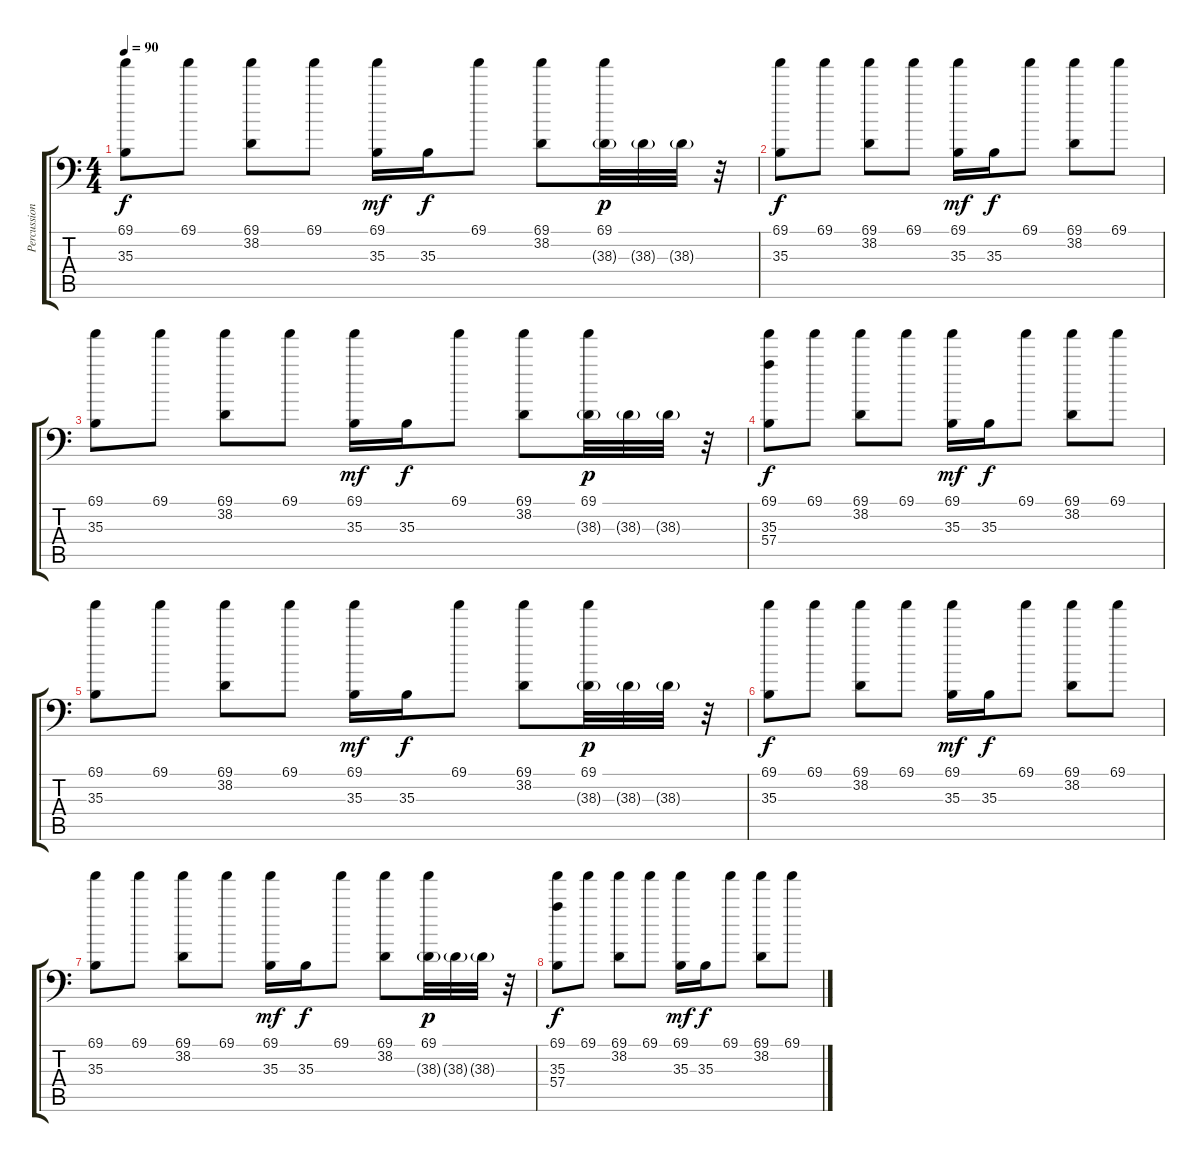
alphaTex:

\track ("Percussion" "Percussion") {instrument acousticgrandpiano}
\staff {score tabs}
\tuning (C-1 C-1 C-1 C-1 C-1 C-1) {hide}
\ts (4 4)
\tempo 90
\clef f4
\ks c
(69.1 35.3).8{dy f} 69.1.8 (69.1 38.2).8 69.1.8 (69.1 35.3).16{dy mf} 35.3.16{dy f} 69.1.8 (69.1 38.2).8 (69.1 38.3{g}).32{dy p} 38.3{g}.32 38.3{g}.32 r.32 |
(69.1 35.3).8{dy f} 69.1.8 (69.1 38.2).8 69.1.8 (69.1 35.3).16{dy mf} 35.3.16{dy f} 69.1.8 (69.1 38.2).8 69.1.8 |
(69.1 35.3).8 69.1.8 (69.1 38.2).8 69.1.8 (69.1 35.3).16{dy mf} 35.3.16{dy f} 69.1.8 (69.1 38.2).8 (69.1 38.3{g}).32{dy p} 38.3{g}.32 38.3{g}.32 r.32 |
(69.1 35.3 57.4).8{dy f} 69.1.8 (69.1 38.2).8 69.1.8 (69.1 35.3).16{dy mf} 35.3.16{dy f} 69.1.8 (69.1 38.2).8 69.1.8 |
(69.1 35.3).8 69.1.8 (69.1 38.2).8 69.1.8 (69.1 35.3).16{dy mf} 35.3.16{dy f} 69.1.8 (69.1 38.2).8 (69.1 38.3{g}).32{dy p} 38.3{g}.32 38.3{g}.32 r.32 |
(69.1 35.3).8{dy f} 69.1.8 (69.1 38.2).8 69.1.8 (69.1 35.3).16{dy mf} 35.3.16{dy f} 69.1.8 (69.1 38.2).8 69.1.8 |
(69.1 35.3).8 69.1.8 (69.1 38.2).8 69.1.8 (69.1 35.3).16{dy mf} 35.3.16{dy f} 69.1.8 (69.1 38.2).8 (69.1 38.3{g}).32{dy p} 38.3{g}.32 38.3{g}.32 r.32 |
(69.1 35.3 57.4).8{dy f} 69.1.8 (69.1 38.2).8 69.1.8 (69.1 35.3).16{dy mf} 35.3.16{dy f} 69.1.8 (69.1 38.2).8 69.1.8
